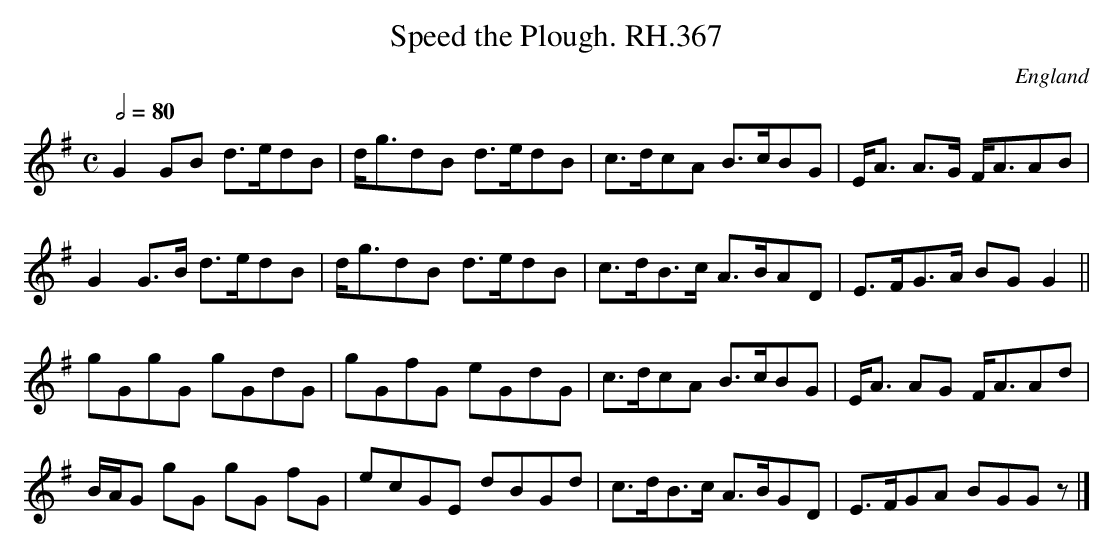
X:1
T:Speed the Plough. RH.367
O:England
M:C
L:1/8
Q:2/4=80
K:G
G2GB d>edB|d<gdB d>edB|\
c>dcA B>cBG|E<A A>G F<AAB|
G2G>B d>edB|d<gdB d>edB|\
c>dB>c A>BAD|E>FG>A BGG2||
gGgG gGdG|gGfG eGdG|\
c>dcA B>cBG|E<A AG F<AAd|
B/A/G gG gG fG|ecGE dBGd|\
c>dB>c A>BGD|E>FGA BGGz|]
